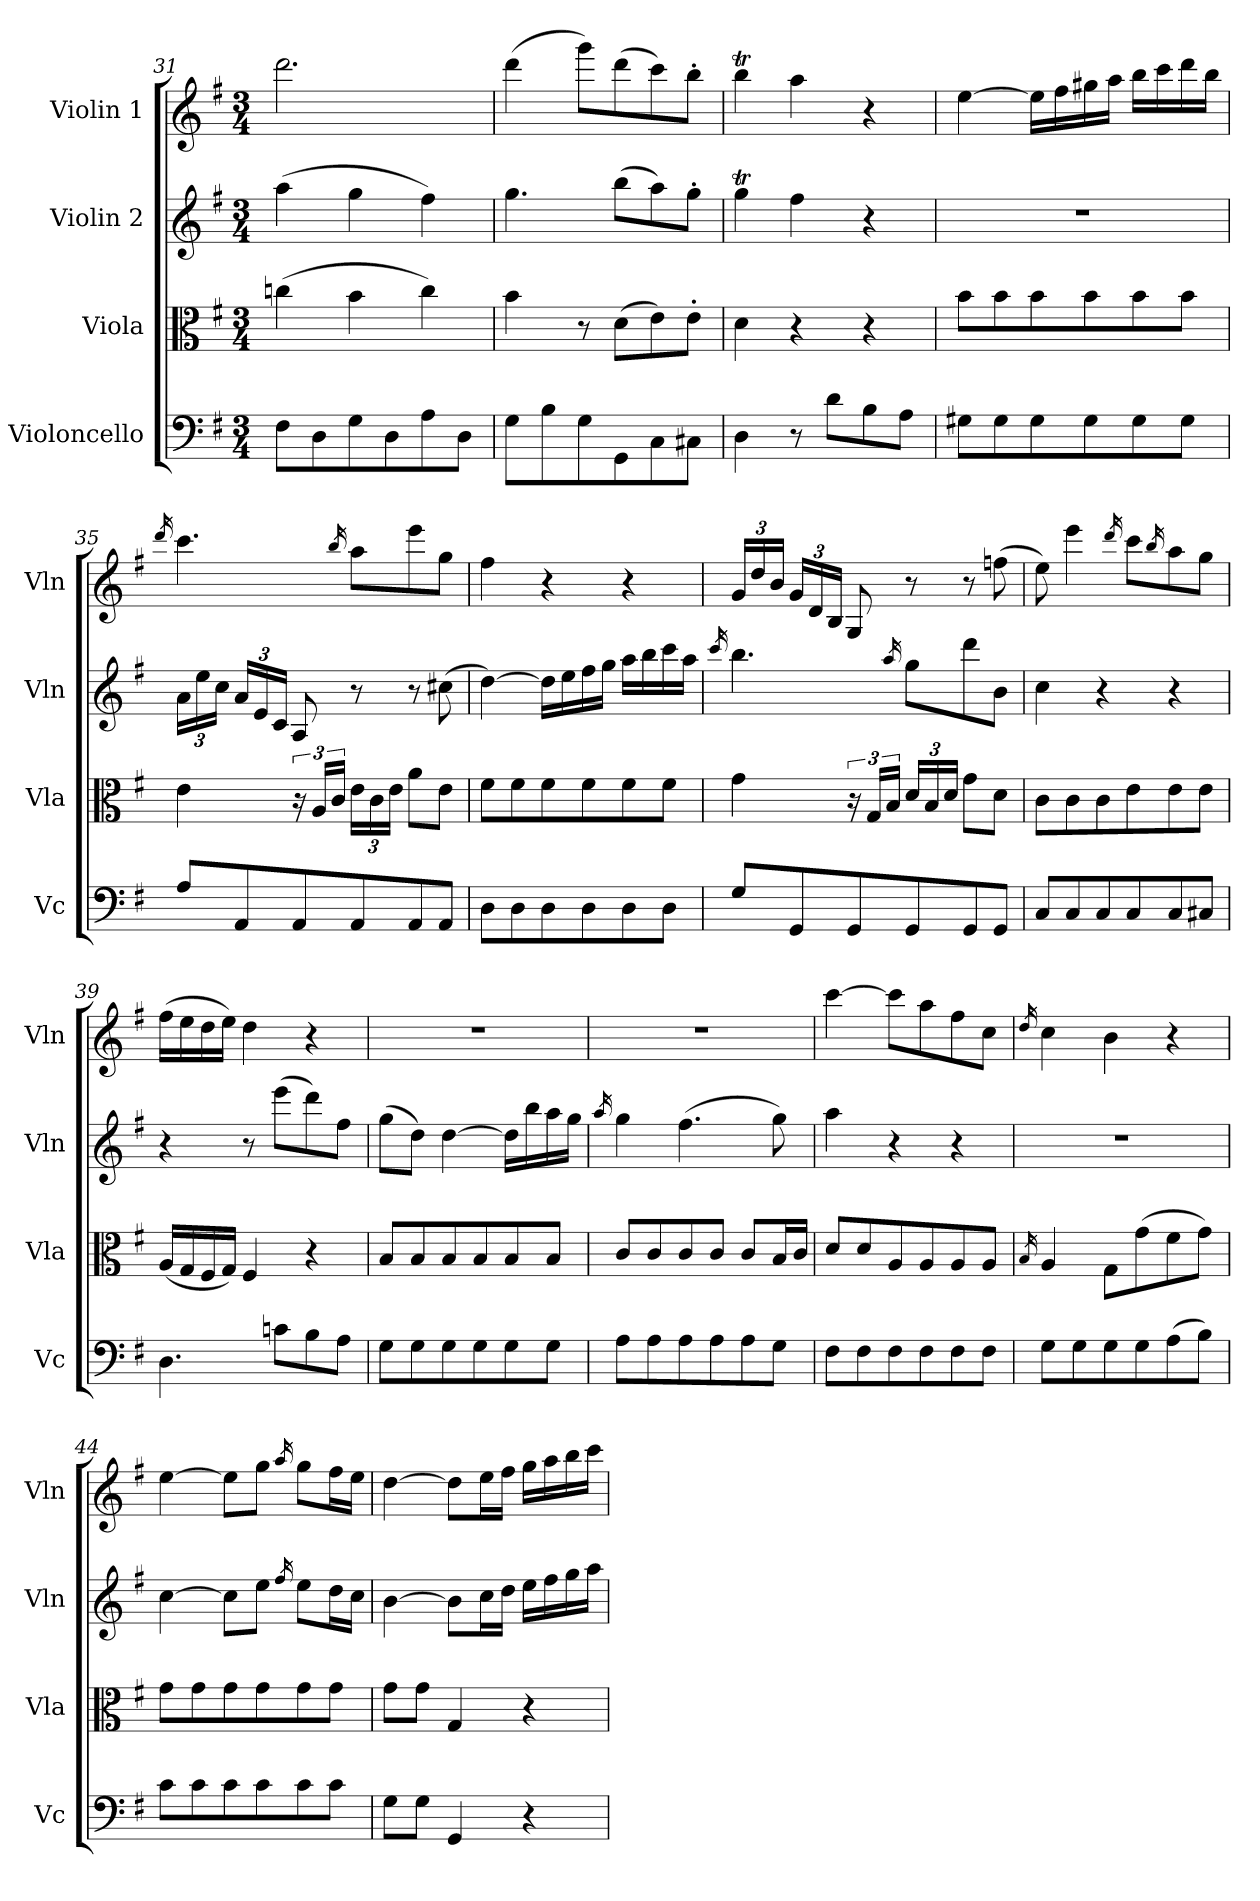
**kern	**kern	**kern	**kern
*part4	*part3	*part2	*part1
*staff4	*staff3	*staff2	*staff1
*I"Violoncello	*I"Viola	*I"Violin 2	*I"Violin 1
*I'Vc	*I'Vla	*I'Vln	*I'Vln
*clefF4	*clefC3	*clefG2	*clefG2
*k[f#]	*k[f#]	*k[f#]	*k[f#]
*M3/4	*M3/4	*M3/4	*M3/4
=31	=31	=31	=31
8F#\L	(>4ccn\	(>4aa\	2.ddd\
8D\	.	.	.
8G\	4b\	4gg\	.
8D\	.	.	.
8A\	4cc\)	4ff#\)	.
8D\J	.	.	.
=32	=32	=32	=32
8G\L	4b\	4.gg\	(>4ddd\
8B\	.	.	.
8G\	8r	.	8ggg\L)
8GG\	(>8d\L	(>8bb\L	(>8ddd\
8C\	8e\)	8aa\)	8ccc\)
8C#X\J	8e'\J	8gg'\J	8bb'\J
=33	=33	=33	=33
4D\	4d\	4ggT\	4bbt\
8r	4r	4ff#\	4aa\
8d\L	.	.	.
8B\	4r	4r	4r
8A\J	.	.	.
=34	=34	=34	=34
8G#X\L	8b\L	2.r	[4ee\
8G#\	8b\	.	.
8G#\	8b\	.	16ee\LL]
.	.	.	16ff#\
8G#\	8b\	.	16gg#X\
.	.	.	16aa\JJ
8G#\	8b\	.	16bb\LL
.	.	.	16ccc\
8G#\J	8b\J	.	16ddd\
.	.	.	16bb\JJ
=35	=35	=35	=35
.	.	.	16qddd/
*	*	*Xbrackettup	*
8A/L	4e\	24a\LL	4.ccc\
.	.	24ee\	.
.	.	24cc\JJ	.
8AA/	.	24a/LL	.
.	.	24e/	.
.	.	24c/JJ	.
8AA/	24r	8A/	.
.	24A/LL	.	.
.	24c/JJ	.	.
.	.	.	16qbb/
*	*Xbrackettup	*	*
8AA/	24e\LL	8r	8aa\L
.	24c\	.	.
.	24e\JJ	.	.
8AA/	8a\L	8r	8eee\
8AA/J	8e\J	(>8cc#X\	8gg\J
!!LO:LB:g=z
=36	=36	=36	=36
8D\L	8f#\L	[4dd\)	4ff#\
8D\	8f#\	.	.
8D\	8f#\	16dd\LL]	4r
.	.	16ee\	.
8D\	8f#\	16ff#\	.
.	.	16gg\JJ	.
8D\	8f#\	16aa\LL	4r
.	.	16bb\	.
8D\J	8f#\J	16ccc\	.
.	.	16aa\JJ	.
=37	=37	=37	=37
.	.	16qccc/	.
*	*	*	*Xbrackettup
8G/L	4g\	4.bb\	24g/LL
.	.	.	24dd/
.	.	.	24b/JJ
8GG/	.	.	24g/LL
.	.	.	24d/
.	.	.	24B/JJ
*	*brackettup	*	*
8GG/	24r	.	8G/
.	24G/LL	.	.
.	24B/JJ	.	.
.	.	16qaa/	.
*	*Xbrackettup	*	*
8GG/	24d/LL	8gg\L	8r
.	24B/	.	.
.	24d/JJ	.	.
8GG/	8g\L	8ddd\	8r
8GG/J	8d\J	8b\J	(>8ffn\
=38	=38	=38	=38
8C/L	8c\L	4cc\	8ee\)
8C/	8c\	.	4eee\
8C/	8c\	4r	.
.	.	.	16qddd/
8C/	8e\	.	8ccc\L
.	.	.	16qbb/
8C/	8e\	4r	8aa\
8C#X/J	8e\J	.	8gg\J
=39	=39	=39	=39
4.D\	(<16A/LL	4r	(>16ff#\LL
.	16G/	.	16ee\
.	16F#/	.	16dd\
.	16G/JJ)	.	16ee\JJ)
.	4F#/	8r	4dd\
8cn\L	.	(>8eee\L	.
8B\	4r	8ddd\)	4r
8A\J	.	8ff#\J	.
=40	=40	=40	=40
8G\L	8B/L	(>8gg\L	2.r
8G\	8B/	8dd\J)	.
8G\	8B/	[4dd\	.
8G\	8B/	.	.
8G\	8B/	16dd\LL]	.
.	.	16bb\	.
8G\J	8B/J	16aa\	.
.	.	16gg\JJ	.
=41	=41	=41	=41
.	.	16qaa/	.
8A\L	8c/L	4gg\	2.r
8A\	8c/	.	.
8A\	8c/	(>4.ff#\	.
8A\	8c/J	.	.
8A\	8c/L	.	.
8G\J	16B/L	8gg\)	.
.	16c/JJ	.	.
=42	=42	=42	=42
8F#\L	8d/L	4aa\	[4ccc\
8F#\	8d/	.	.
8F#\	8A/	4r	8ccc\L]
8F#\	8A/	.	8aa\
8F#\	8A/	4r	8ff#\
8F#\J	8A/J	.	8cc\J
!!LO:LB:g=z
=43	=43	=43	=43
.	16qB/	.	16qdd/
8G\L	4A/	2.r	4cc\
8G\	.	.	.
8G\	8G\L	.	4b\
8G\	(>8g\	.	.
(>8A\	8f#\	.	4r
8B\J)	8g\J)	.	.
=44	=44	=44	=44
8c\L	8g\L	[4cc\	[4ee\
8c\	8g\	.	.
8c\	8g\	8cc\L]	8ee\L]
8c\	8g\	8ee\J	8gg\J
.	.	16qff#/	16qaa/
8c\	8g\	8ee\L	8gg\L
8c\J	8g\J	16dd\L	16ff#\L
.	.	16cc\JJ	16ee\JJ
=45	=45	=45	=45
8G\L	8g\L	[4b\	[4dd\
8G\J	8g\J	.	.
4GG/	4G/	8b\L]	8dd\L]
.	.	16cc\L	16ee\L
.	.	16dd\JJ	16ff#\JJ
4r	4r	16ee\LL	16gg\LL
.	.	16ff#\	16aa\
.	.	16gg\	16bb\
.	.	16aa\JJ	16ccc\JJ
=	=	=	=
*-	*-	*-	*-
